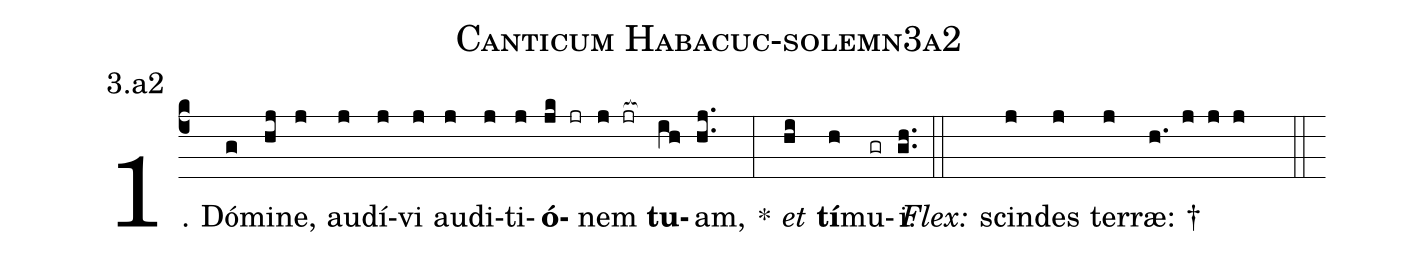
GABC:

name: Canticum Habacuc-solemn3a2;
annotation: 3.a2;
%%
(c4)1. Dó(g)mi(hj)ne,(j) au(j)dí(j)vi(j) au(j)di(j)ti(j)<b>ó</b>(jk jr)nem(j jr[ocb:1{]) <b>tu</b>(ih[ocb:0}])am,(hj..) *(:) <i>et</i>(hi) <b>tí</b>(h)mu(gr)i.(gh..) (::)
<i>Flex:</i>()  scin(j)des(j) ter(j)ræ: †(h. j j j  ::)
